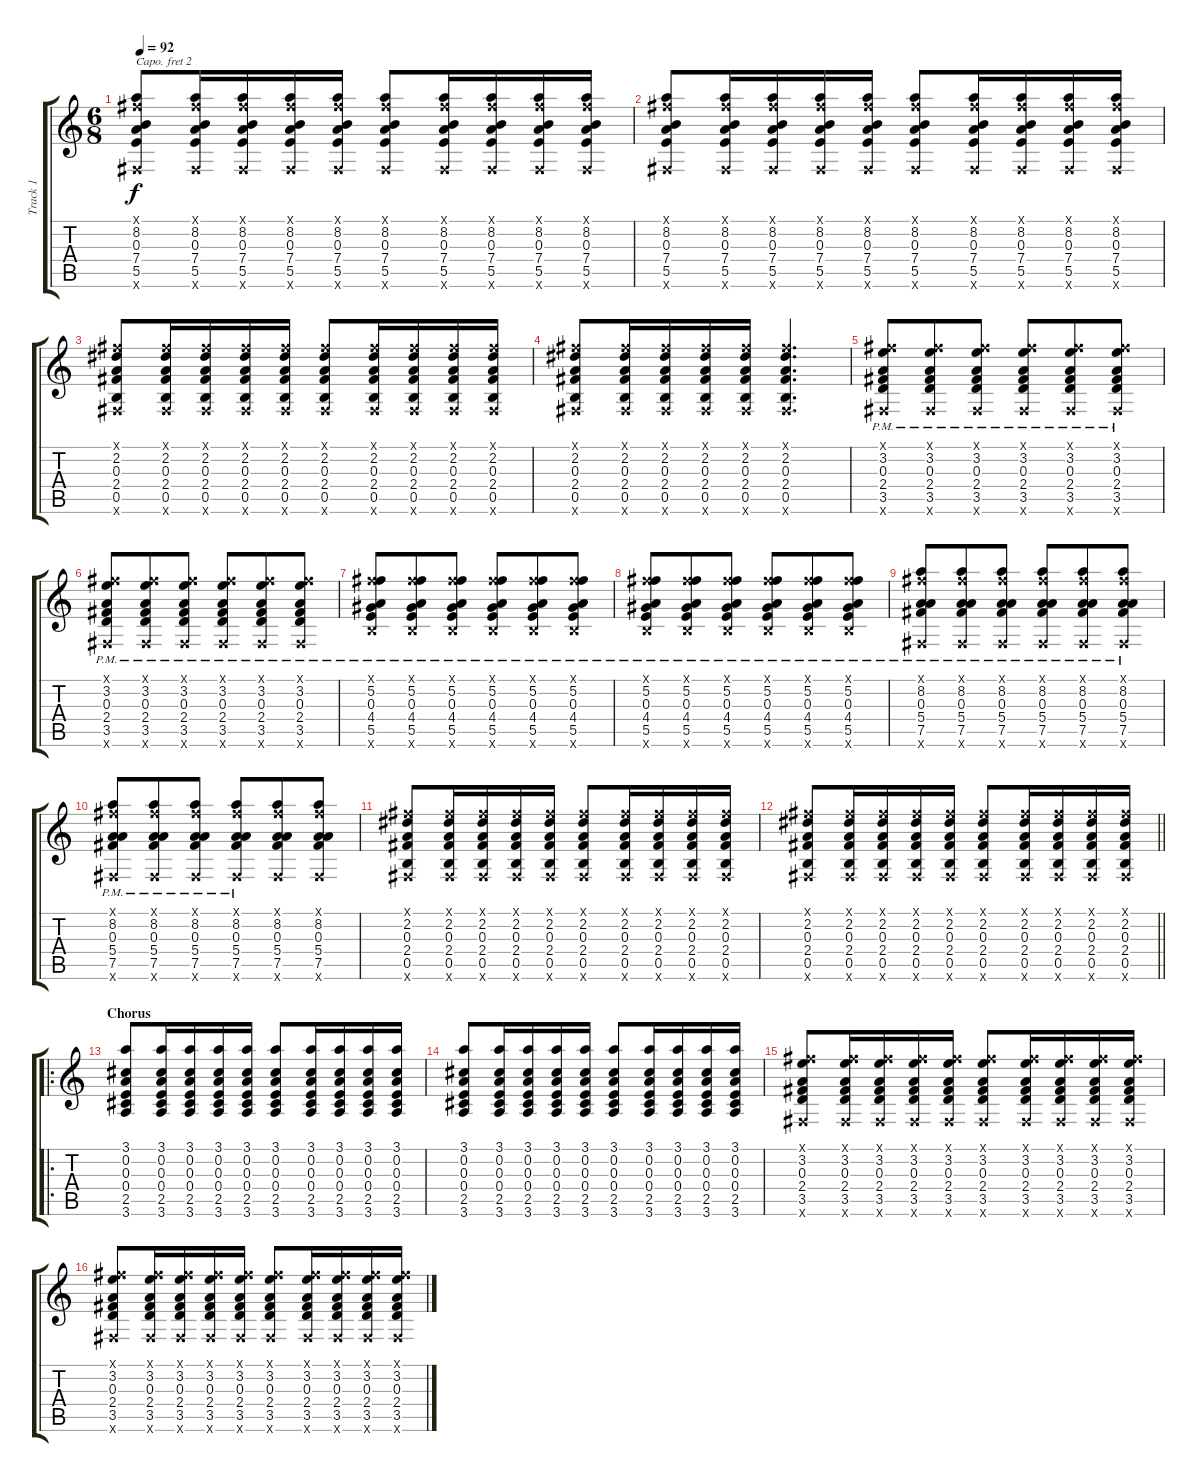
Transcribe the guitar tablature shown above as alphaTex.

\track ("Track 1" "Track 1") {instrument acousticguitarnylon}
\staff {score tabs}
\capo 2
\tuning (E4 B3 G3 D3 A2 E2) {hide}
\ts (6 8)
\tempo 92
\clef g2
\ks c
(0.1{x} 8.2 0.3 7.4 5.5 0.6{x}).8{dy f} (0.1{x} 8.2 0.3 7.4 5.5 0.6{x}).16 (0.1{x} 8.2 0.3 7.4 5.5 0.6{x}).16 (0.1{x} 8.2 0.3 7.4 5.5 0.6{x}).16 (0.1{x} 8.2 0.3 7.4 5.5 0.6{x}).16 (0.1{x} 8.2 0.3 7.4 5.5 0.6{x}).8 (0.1{x} 8.2 0.3 7.4 5.5 0.6{x}).16 (0.1{x} 8.2 0.3 7.4 5.5 0.6{x}).16 (0.1{x} 8.2 0.3 7.4 5.5 0.6{x}).16 (0.1{x} 8.2 0.3 7.4 5.5 0.6{x}).16 |
(0.1{x} 8.2 0.3 7.4 5.5 0.6{x}).8 (0.1{x} 8.2 0.3 7.4 5.5 0.6{x}).16 (0.1{x} 8.2 0.3 7.4 5.5 0.6{x}).16 (0.1{x} 8.2 0.3 7.4 5.5 0.6{x}).16 (0.1{x} 8.2 0.3 7.4 5.5 0.6{x}).16 (0.1{x} 8.2 0.3 7.4 5.5 0.6{x}).8 (0.1{x} 8.2 0.3 7.4 5.5 0.6{x}).16 (0.1{x} 8.2 0.3 7.4 5.5 0.6{x}).16 (0.1{x} 8.2 0.3 7.4 5.5 0.6{x}).16 (0.1{x} 8.2 0.3 7.4 5.5 0.6{x}).16 |
(0.1{x} 2.2 0.3 2.4 0.5 0.6{x}).8 (0.1{x} 2.2 0.3 2.4 0.5 0.6{x}).16 (0.1{x} 2.2 0.3 2.4 0.5 0.6{x}).16 (0.1{x} 2.2 0.3 2.4 0.5 0.6{x}).16 (0.1{x} 2.2 0.3 2.4 0.5 0.6{x}).16 (0.1{x} 2.2 0.3 2.4 0.5 0.6{x}).8 (0.1{x} 2.2 0.3 2.4 0.5 0.6{x}).16 (0.1{x} 2.2 0.3 2.4 0.5 0.6{x}).16 (0.1{x} 2.2 0.3 2.4 0.5 0.6{x}).16 (0.1{x} 2.2 0.3 2.4 0.5 0.6{x}).16 |
(0.1{x} 2.2 0.3 2.4 0.5 0.6{x}).8 (0.1{x} 2.2 0.3 2.4 0.5 0.6{x}).16 (0.1{x} 2.2 0.3 2.4 0.5 0.6{x}).16 (0.1{x} 2.2 0.3 2.4 0.5 0.6{x}).16 (0.1{x} 2.2 0.3 2.4 0.5 0.6{x}).16 (0.1{x} 2.2 0.3 2.4 0.5 0.6{x}).4{d} |
(0.1{x} 3.2 0.3{pm} 2.4 3.5 0.6{x}).8 (0.1{x} 3.2 0.3{pm} 2.4 3.5 0.6{x}).8 (0.1{x} 3.2 0.3{pm} 2.4 3.5 0.6{x}).8 (0.1{x} 3.2 0.3{pm} 2.4 3.5 0.6{x}).8 (0.1{x} 3.2 0.3{pm} 2.4 3.5 0.6{x}).8 (0.1{x} 3.2 0.3{pm} 2.4 3.5 0.6{x}).8 |
(0.1{x} 3.2 0.3{pm} 2.4 3.5 0.6{x}).8 (0.1{x} 3.2 0.3{pm} 2.4 3.5 0.6{x}).8 (0.1{x} 3.2 0.3{pm} 2.4 3.5 0.6{x}).8 (0.1{x} 3.2 0.3{pm} 2.4 3.5 0.6{x}).8 (0.1{x} 3.2 0.3{pm} 2.4 3.5 0.6{x}).8 (0.1{x} 3.2 0.3{pm} 2.4 3.5 0.6{x}).8 |
(0.1{x} 5.2 0.3{pm} 4.4 5.5 5.6{x}).8 (0.1{x} 5.2 0.3{pm} 4.4 5.5 5.6{x}).8 (0.1{x} 5.2 0.3{pm} 4.4 5.5 5.6{x}).8 (0.1{x} 5.2 0.3{pm} 4.4 5.5 5.6{x}).8 (0.1{x} 5.2 0.3{pm} 4.4 5.5 5.6{x}).8 (0.1{x} 5.2 0.3{pm} 4.4 5.5 5.6{x}).8 |
(0.1{x} 5.2 0.3{pm} 4.4 5.5 5.6{x}).8 (0.1{x} 5.2 0.3{pm} 4.4 5.5 5.6{x}).8 (0.1{x} 5.2 0.3{pm} 4.4 5.5 5.6{x}).8 (0.1{x} 5.2 0.3{pm} 4.4 5.5 5.6{x}).8 (0.1{x} 5.2 0.3{pm} 4.4 5.5 5.6{x}).8 (0.1{x} 5.2 0.3{pm} 4.4 5.5 5.6{x}).8 |
(0.1{x} 8.2 0.3{pm} 5.4 7.5 0.6{x}).8 (0.1{x} 8.2 0.3{pm} 5.4 7.5 0.6{x}).8 (0.1{x} 8.2 0.3{pm} 5.4 7.5 0.6{x}).8 (0.1{x} 8.2 0.3{pm} 5.4 7.5 0.6{x}).8 (0.1{x} 8.2 0.3{pm} 5.4 7.5 0.6{x}).8 (0.1{x} 8.2 0.3{pm} 5.4 7.5 0.6{x}).8 |
(0.1{x} 8.2 0.3{pm} 5.4 7.5 0.6{x}).8 (0.1{x} 8.2 0.3{pm} 5.4 7.5 0.6{x}).8 (0.1{x} 8.2 0.3{pm} 5.4 7.5 0.6{x}).8 (0.1{x} 8.2 0.3{pm} 5.4 7.5 0.6{x}).8 (0.1{x} 8.2 0.3 5.4 7.5 0.6{x}).8 (0.1{x} 8.2 0.3 5.4 7.5 0.6{x}).8 |
(0.1{x} 2.2 0.3 2.4 0.5 0.6{x}).8 (0.1{x} 2.2 0.3 2.4 0.5 0.6{x}).16 (0.1{x} 2.2 0.3 2.4 0.5 0.6{x}).16 (0.1{x} 2.2 0.3 2.4 0.5 0.6{x}).16 (0.1{x} 2.2 0.3 2.4 0.5 0.6{x}).16 (0.1{x} 2.2 0.3 2.4 0.5 0.6{x}).8 (0.1{x} 2.2 0.3 2.4 0.5 0.6{x}).16 (0.1{x} 2.2 0.3 2.4 0.5 0.6{x}).16 (0.1{x} 2.2 0.3 2.4 0.5 0.6{x}).16 (0.1{x} 2.2 0.3 2.4 0.5 0.6{x}).16 |
\barLineRight lightlight
(0.1{x} 2.2 0.3 2.4 0.5 0.6{x}).8 (0.1{x} 2.2 0.3 2.4 0.5 0.6{x}).16 (0.1{x} 2.2 0.3 2.4 0.5 0.6{x}).16 (0.1{x} 2.2 0.3 2.4 0.5 0.6{x}).16 (0.1{x} 2.2 0.3 2.4 0.5 0.6{x}).16 (0.1{x} 2.2 0.3 2.4 0.5 0.6{x}).8 (0.1{x} 2.2 0.3 2.4 0.5 0.6{x}).16 (0.1{x} 2.2 0.3 2.4 0.5 0.6{x}).16 (0.1{x} 2.2 0.3 2.4 0.5 0.6{x}).16 (0.1{x} 2.2 0.3 2.4 0.5 0.6{x}).16 |
\ro
\section ("" "Chorus")
(3.1 0.2 0.3 0.4 2.5 3.6).8 (3.1 0.2 0.3 0.4 2.5 3.6).16 (3.1 0.2 0.3 0.4 2.5 3.6).16 (3.1 0.2 0.3 0.4 2.5 3.6).16 (3.1 0.2 0.3 0.4 2.5 3.6).16 (3.1 0.2 0.3 0.4 2.5 3.6).8 (3.1 0.2 0.3 0.4 2.5 3.6).16 (3.1 0.2 0.3 0.4 2.5 3.6).16 (3.1 0.2 0.3 0.4 2.5 3.6).16 (3.1 0.2 0.3 0.4 2.5 3.6).16 |
(3.1 0.2 0.3 0.4 2.5 3.6).8 (3.1 0.2 0.3 0.4 2.5 3.6).16 (3.1 0.2 0.3 0.4 2.5 3.6).16 (3.1 0.2 0.3 0.4 2.5 3.6).16 (3.1 0.2 0.3 0.4 2.5 3.6).16 (3.1 0.2 0.3 0.4 2.5 3.6).8 (3.1 0.2 0.3 0.4 2.5 3.6).16 (3.1 0.2 0.3 0.4 2.5 3.6).16 (3.1 0.2 0.3 0.4 2.5 3.6).16 (3.1 0.2 0.3 0.4 2.5 3.6).16 |
(0.1{x} 3.2 0.3 2.4 3.5 0.6{x}).8 (0.1{x} 3.2 0.3 2.4 3.5 0.6{x}).16 (0.1{x} 3.2 0.3 2.4 3.5 0.6{x}).16 (0.1{x} 3.2 0.3 2.4 3.5 0.6{x}).16 (0.1{x} 3.2 0.3 2.4 3.5 0.6{x}).16 (0.1{x} 3.2 0.3 2.4 3.5 0.6{x}).8 (0.1{x} 3.2 0.3 2.4 3.5 0.6{x}).16 (0.1{x} 3.2 0.3 2.4 3.5 0.6{x}).16 (0.1{x} 3.2 0.3 2.4 3.5 0.6{x}).16 (0.1{x} 3.2 0.3 2.4 3.5 0.6{x}).16 |
(0.1{x} 3.2 0.3 2.4 3.5 0.6{x}).8 (0.1{x} 3.2 0.3 2.4 3.5 0.6{x}).16 (0.1{x} 3.2 0.3 2.4 3.5 0.6{x}).16 (0.1{x} 3.2 0.3 2.4 3.5 0.6{x}).16 (0.1{x} 3.2 0.3 2.4 3.5 0.6{x}).16 (0.1{x} 3.2 0.3 2.4 3.5 0.6{x}).8 (0.1{x} 3.2 0.3 2.4 3.5 0.6{x}).16 (0.1{x} 3.2 0.3 2.4 3.5 0.6{x}).16 (0.1{x} 3.2 0.3 2.4 3.5 0.6{x}).16 (0.1{x} 3.2 0.3 2.4 3.5 0.6{x}).16
